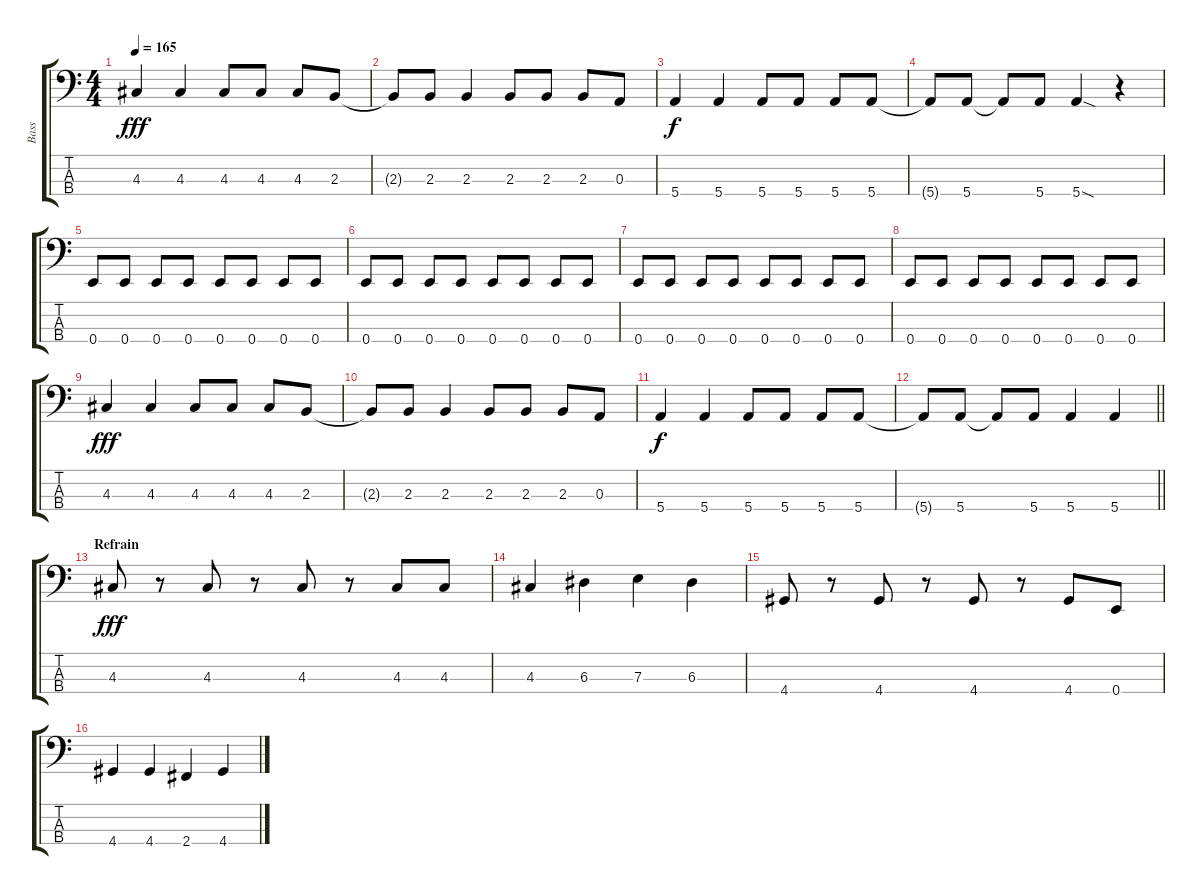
\track ("Bass" "Bass") {instrument slapbass1}
\staff {score tabs}
\tuning (G2 D2 A1 E1) {hide}
\ts (4 4)
\tempo 165
\clef f4
\ks c
4.3.4{dy fff} 4.3.4 4.3.8 4.3.8 4.3.8 2.3.8 |
2.3{t}.8 2.3.8 2.3.4 2.3.8 2.3.8 2.3.8 0.3.8 |
5.4.4{dy f} 5.4.4 5.4.8 5.4.8 5.4.8 5.4.8 |
5.4{t}.8 5.4.8 5.4{t}.8 5.4.8 5.4{sod}.4 r.4 |
0.4.8 0.4.8 0.4.8 0.4.8 0.4.8 0.4.8 0.4.8 0.4.8 |
0.4.8 0.4.8 0.4.8 0.4.8 0.4.8 0.4.8 0.4.8 0.4.8 |
0.4.8 0.4.8 0.4.8 0.4.8 0.4.8 0.4.8 0.4.8 0.4.8 |
0.4.8 0.4.8 0.4.8 0.4.8 0.4.8 0.4.8 0.4.8 0.4.8 |
4.3.4{dy fff} 4.3.4 4.3.8 4.3.8 4.3.8 2.3.8 |
2.3{t}.8 2.3.8 2.3.4 2.3.8 2.3.8 2.3.8 0.3.8 |
5.4.4{dy f} 5.4.4 5.4.8 5.4.8 5.4.8 5.4.8 |
\barLineRight lightlight
5.4{t}.8 5.4.8 5.4{t}.8 5.4.8 5.4.4 5.4.4 |
\section ("" "Refrain")
4.3.8{dy fff} r.8 4.3.8 r.8 4.3.8 r.8 4.3.8 4.3.8 |
4.3.4 6.3.4 7.3.4 6.3.4 |
4.4.8 r.8 4.4.8 r.8 4.4.8 r.8 4.4.8 0.4.8 |
4.4.4 4.4.4 2.4.4 4.4.4
